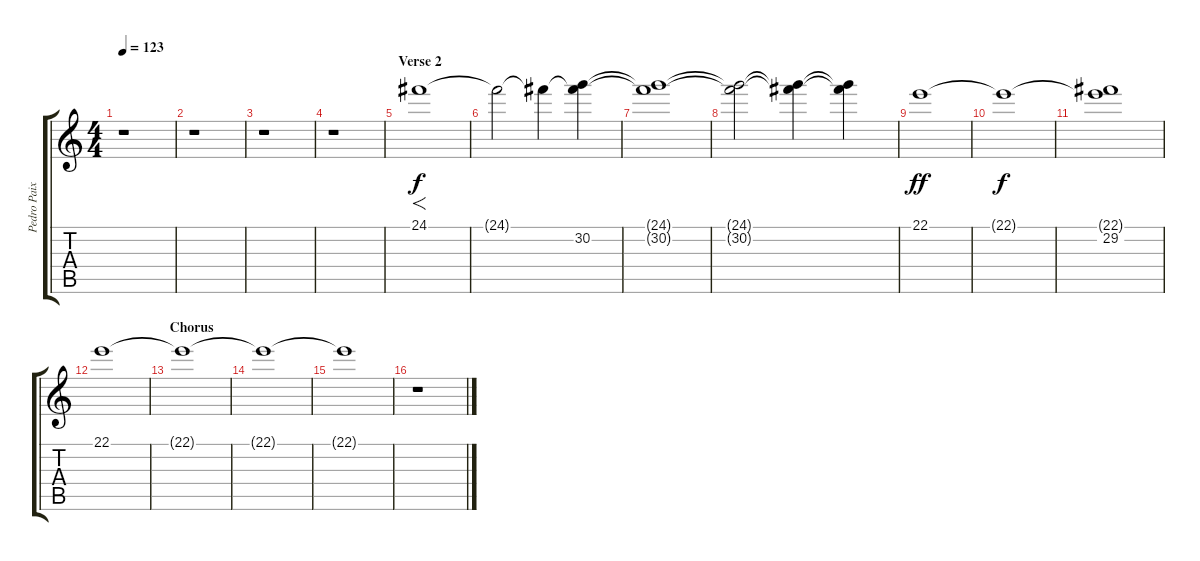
\track ("" "Pedro Paix") {instrument pad2warm}
\staff {score tabs}
\tuning (Gb4 Db4 A3 E3 B2 Gb2) {hide}
\ts (4 4)
\tempo 123
\clef g2
\ks c
r.1{dy f} |
r.1 |
r.1 |
r.1 |
\section ("" "Verse 2")
24.1.1{f} |
24.1{t}.2 24.1{t}.4 (24.1{t} 30.2).4 |
(24.1{t} 30.2{t}).1 |
(24.1{t} 30.2{t}).2 (24.1{t} 30.2{t}).4 (24.1{t} 30.2{t}).4 |
22.1.1{dy ff} |
22.1{t}.1{dy f} |
(22.1{t} 29.2).1 |
22.1.1 |
\section ("" "Chorus")
22.1{t}.1{volume 0} |
22.1{t}.1 |
22.1{t}.1 |
r.1
